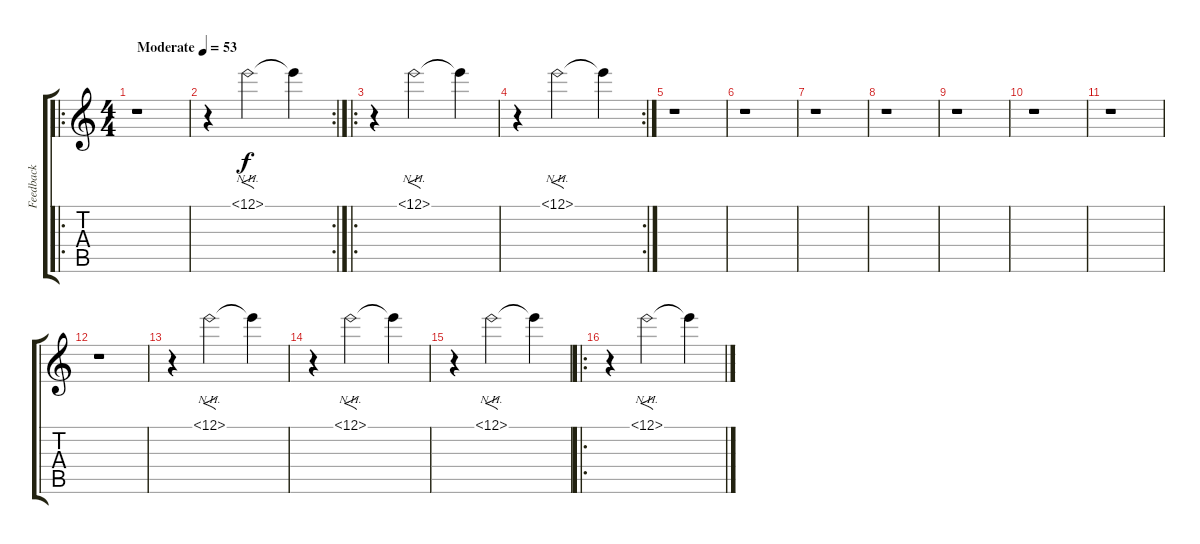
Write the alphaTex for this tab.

\track ("Feedback" "Feedback") {instrument distortionguitar}
\staff {score tabs}
\tuning (E4 B3 G3 D3 A2 E2) {hide}
\ro
\ts (4 4)
\tempo (53 "Moderate")
\clef g2
\ks c
r.1{dy f instrument distortionguitar} |
\rc 2
r.4 12.1{nh}.2{f} 12.1{t}.4 |
\ro
r.4 12.1{nh}.2{f} 12.1{t}.4 |
\rc 2
r.4 12.1{nh}.2{f} 12.1{t}.4 |
r.1 |
r.1 |
r.1 |
r.1 |
r.1 |
r.1 |
r.1 |
r.1 |
r.4 12.1{nh}.2{f} 12.1{t}.4 |
r.4 12.1{nh}.2{f} 12.1{t}.4 |
r.4 12.1{nh}.2{f} 12.1{t}.4 |
\ro
r.4 12.1{nh}.2{f} 12.1{t}.4
